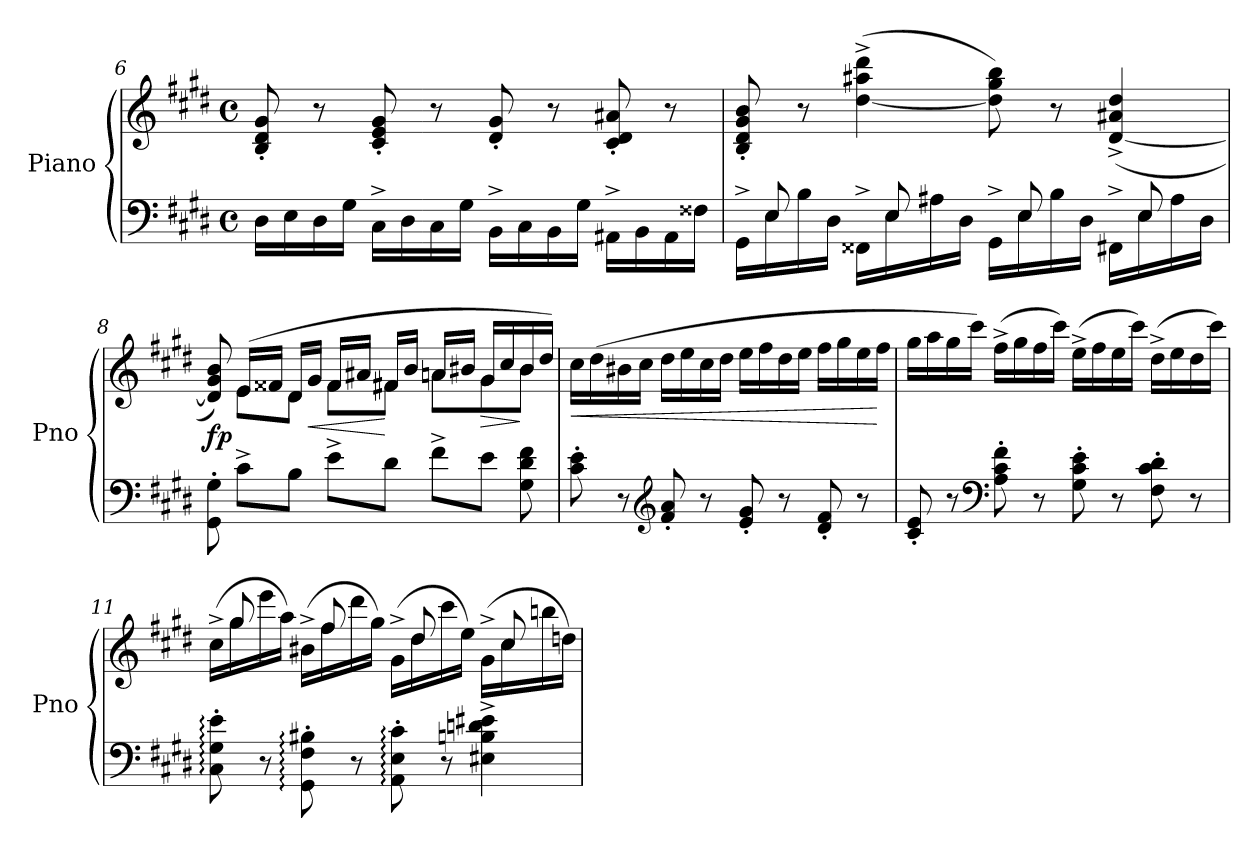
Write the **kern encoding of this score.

**kern	**kern	**dynam
*part1	*part1	*part1
*staff2	*staff1	*staff1/2
*I"Piano	*	*
*I'Pno	*	*
*clefF4	*clefG2	*
*k[f#c#g#d#]	*k[f#c#g#d#]	*
*M4/4	*M4/4	*
*met(c)	*met(c)	*
=6	=6	=6
16D#\LL	8B/' 8d#/' 8g#/'	.
16E\	.	.
16D#\	8r	.
16G#\JJ	.	.
16C#^\LL	8c#/' 8e/' 8g#/'	.
16D#\	.	.
16C#\	8r	.
16G#\JJ	.	.
16BB^\LL	8d#/' 8g#/'	.
16C#\	.	.
16BB\	8r	.
16G#\JJ	.	.
16AA#X^\LL	8c#/' 8d#/' 8a#X/'	.
16BB\	.	.
16AA#\	8r	.
16F##X\JJ	.	.
!!LO:LB:g=z
=7	=7	=7
*^	*	*
16GG#^\LL	16ryy	8B/' 8d#/' 8g#/' 8b/'	.
16E\	8E/	.	.
16B\	.	8r	.
16D#\JJ	8ryy	.	.
16FF##X^\LL	.	(>[4dd#\^ 4aa#X\^ 4ddd#\^	.
16E\	8E/	.	.
16A#X\	.	.	.
16D#\JJ	8ryy	.	.
16GG#^\LL	.	8dd#\] 8gg#\ 8bb\)	.
16E\	8E/	.	.
16B\	.	8r	.
16D#\JJ	8ryy	.	.
16FF#X^\LL	.	(>[4d#/^ 4a#X/^ 4dd#/^	.
16E\	8E/	.	.
16A#\	.	.	.
16D#\JJ	16ryy	.	.
=8	=8	=8	=8
*	*	*^	*
!	!	!	!	!LO:DY:b
*v	*v	*	*	*
8GG#\' 8G#\'	8d#/] 8g#/ 8b/)	8ryy	fp
8c#^\L	(>16e/LL	8e\L	.
.	16f##X/JJ	.	.
8B\J	16d#/LL	8d#\J	.
!	!	!	!LO:HP:b
.	16g#/JJ	.	<
8e^\L	16f##/LL	8f##\L	.
.	16a#X/JJ	.	.
8d#\J	16f#X/LL	8f#X\J	[
.	16b/JJ	.	.
8f#^\L	16an/LL	8an\L	.
.	16b#X/JJ	.	.
!	!	!	!LO:HP:b
8e\J	16g#/LL	8g#\	>
.	16cc#/	.	.
8G#\ 8d#\ 8f#\	16b#/	8b#\J	]
.	16dd#/JJ)	.	.
*	*v	*v	*
!!LO:PB:g=z
=9	=9	=9
!	!	!LO:HP:b
8c#\' 8e\'	16cc#\LL	<
.	(>16dd#\	.
8r	16b#X\	.
.	16cc#\JJ	.
*clefG2	*	*
8f#/' 8a/'	16dd#\LL	.
.	16ee\	.
8r	16cc#\	.
.	16dd#\JJ	.
8e/' 8g#/'	16ee\LL	.
.	16ff#\	.
8r	16dd#\	.
.	16ee\JJ	.
8d#/' 8f#/'	16ff#\LL	.
.	16gg#\	.
8r	16ee\	.
.	16ff#\JJ	[
=10	=10	=10
8c#/' 8e/'	16gg#\LL	.
.	16aa\	.
8r	16gg#\	.
.	16ccc#\JJ)	.
*clefF4	*	*
8A\' 8c#\' 8f#\'	(>16ff#^\LL	.
.	16gg#\	.
8r	16ff#\	.
.	16ccc#\JJ)	.
8G#\' 8c#\' 8e\'	(>16ee^\LL	.
.	16ff#\	.
8r	16ee\	.
.	16ccc#\JJ)	.
8F#\' 8c#\' 8d#\'	(>16dd#^\LL	.
.	16ee\	.
8r	16dd#\	.
.	16ccc#\JJ)	.
!!LO:LB:g=z
=11	=11	=11
*	*^	*
8C#\:' 8G#\:' 8e\:'	(>16cc#^\LL	16ryy	.
.	16gg#\	8gg#/	.
8r	16eee\	.	.
.	16aa\JJ)	8ryy	.
8GG#\:' 8F#\:' 8B#X\:'	(>16b#X^\LL	.	.
.	16ff#\	8ff#/	.
8r	16ddd#\	.	.
.	16gg#\JJ)	8ryy	.
8AA\:' 8E\:' 8c#\:'	(>16g#^\LL	.	.
.	16dd#\	8dd#/	.
8r	16ccc#\	.	.
.	16ee\JJ)	8ryy	.
4E#X\^ 4Bn\^ 4dn\^ 4e#X\^	(>16g#^\LL	.	.
.	16cc#\	8cc#/	.
.	16bbn\	.	.
.	16ddn\JJ)	16ryy	.
*	*v	*v	*
=	=	=
*-	*-	*-
